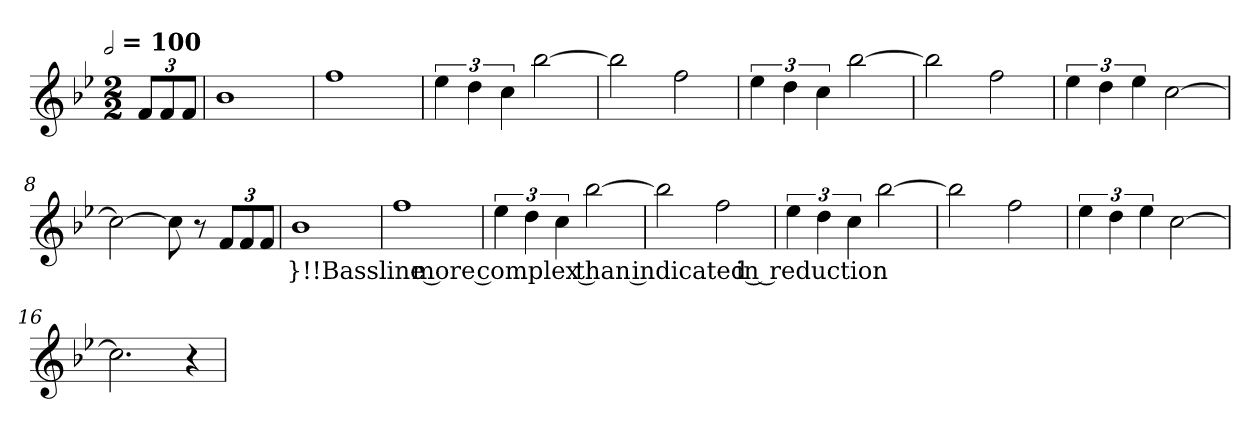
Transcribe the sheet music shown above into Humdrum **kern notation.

**kern	**text
*part1	*part1
*staff1	*staff1
*clefG2	*
*k[b-e-]	*
*B-:	*
!!LO:TX:omd:t=[half] = 100
*M2/2	*
*MM200	*
=	=
12fL	.
12f	.
12fJ	.
=1	=1
1b-	.
=2	=2
1ff	.
=3	=3
6ee-	.
6dd	.
6cc	.
[2bb-	.
=4	=4
2bb-]	.
2ff	.
=5	=5
6ee-	.
6dd	.
6cc	.
[2bb-	.
=6	=6
2bb-]	.
2ff	.
=7	=7
6ee-	.
6dd	.
6ee-	.
[2cc	.
=8	=8
2cc_	.
8cc]	.
8r	.
12fL	.
12f	.
12fJ	.
=9	=9
1b-	}!!Bassline more complex than indicated in reduction
=10	=10
1ff	.
=11	=11
6ee-	.
6dd	.
6cc	.
[2bb-	.
=12	=12
2bb-]	.
2ff	.
=13	=13
6ee-	.
6dd	.
6cc	.
[2bb-	.
=14	=14
2bb-]	.
2ff	.
=15	=15
6ee-	.
6dd	.
6ee-	.
[2cc	.
=16	=16
2.cc]	.
4r	.
=	=
*-	*-
